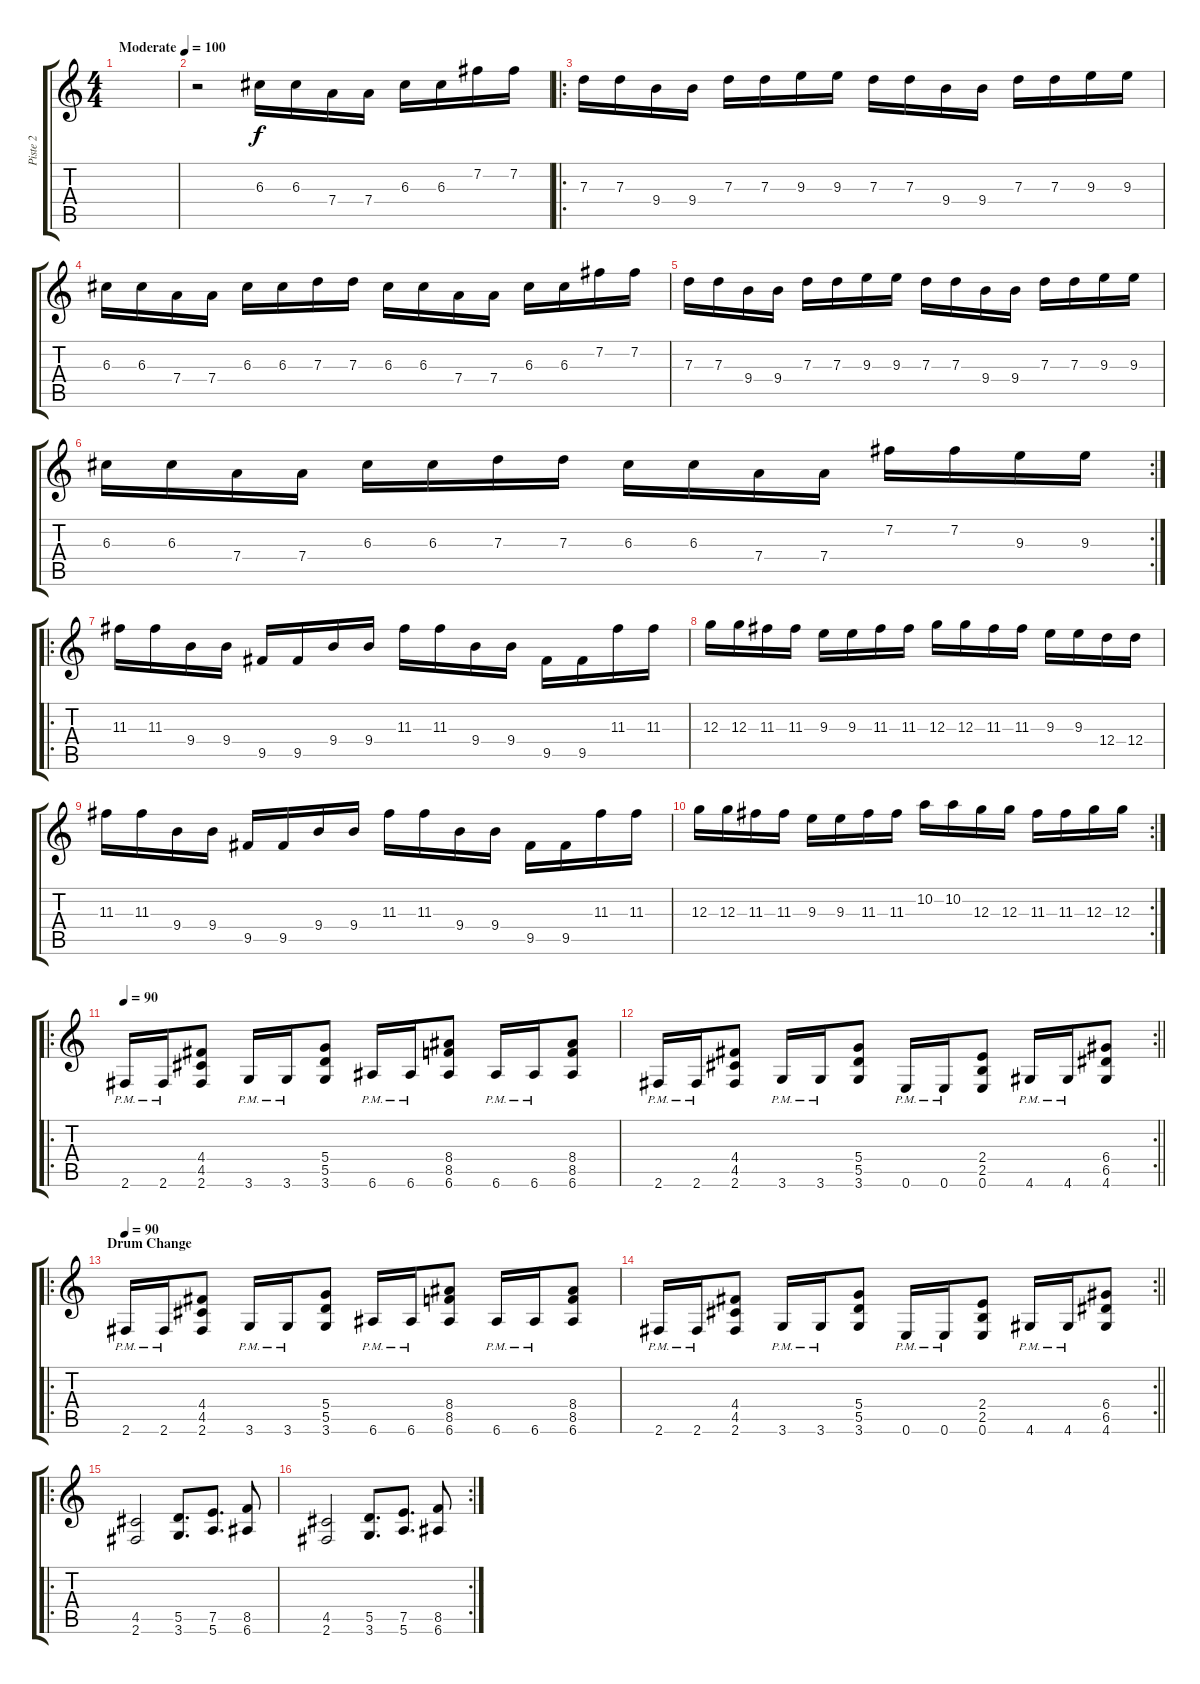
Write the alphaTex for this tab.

\track ("Piste 2" "Piste 2") {instrument distortionguitar}
\staff {score tabs}
\tuning (E4 B3 G3 D3 A2 E2) {hide}
\ts (4 4)
\tempo (100 "Moderate")
\clef g2
\ks c
|
r.2 6.3.16 6.3.16 7.4.16 7.4.16 6.3.16 6.3.16 7.2.16 7.2.16 |
\ro
7.3.16 7.3.16 9.4.16 9.4.16 7.3.16 7.3.16 9.3.16 9.3.16 7.3.16 7.3.16 9.4.16 9.4.16 7.3.16 7.3.16 9.3.16 9.3.16 |
6.3.16 6.3.16 7.4.16 7.4.16 6.3.16 6.3.16 7.3.16 7.3.16 6.3.16 6.3.16 7.4.16 7.4.16 6.3.16 6.3.16 7.2.16 7.2.16 |
7.3.16 7.3.16 9.4.16 9.4.16 7.3.16 7.3.16 9.3.16 9.3.16 7.3.16 7.3.16 9.4.16 9.4.16 7.3.16 7.3.16 9.3.16 9.3.16 |
\rc 2
6.3.16 6.3.16 7.4.16 7.4.16 6.3.16 6.3.16 7.3.16 7.3.16 6.3.16 6.3.16 7.4.16 7.4.16 7.2.16 7.2.16 9.3.16 9.3.16 |
\ro
11.3.16 11.3.16 9.4.16 9.4.16 9.5.16 9.5.16 9.4.16 9.4.16 11.3.16 11.3.16 9.4.16 9.4.16 9.5.16 9.5.16 11.3.16 11.3.16 |
12.3.16 12.3.16 11.3.16 11.3.16 9.3.16 9.3.16 11.3.16 11.3.16 12.3.16 12.3.16 11.3.16 11.3.16 9.3.16 9.3.16 12.4.16 12.4.16 |
11.3.16 11.3.16 9.4.16 9.4.16 9.5.16 9.5.16 9.4.16 9.4.16 11.3.16 11.3.16 9.4.16 9.4.16 9.5.16 9.5.16 11.3.16 11.3.16 |
\rc 2
12.3.16 12.3.16 11.3.16 11.3.16 9.3.16 9.3.16 11.3.16 11.3.16 10.2.16 10.2.16 12.3.16 12.3.16 11.3.16 11.3.16 12.3.16 12.3.16 |
\ro
\tempo 90
2.6{pm}.16 2.6{pm}.16 (4.4 4.5 2.6).8 3.6{pm}.16 3.6{pm}.16 (5.4 5.5 3.6).8 6.6{pm}.16 6.6{pm}.16 (8.4 8.5 6.6).8 6.6{pm}.16 6.6{pm}.16 (8.4 8.5 6.6).8 |
\rc 2
\barLineRight lightlight
2.6{pm}.16 2.6{pm}.16 (4.4 4.5 2.6).8 3.6{pm}.16 3.6{pm}.16 (5.4 5.5 3.6).8 0.6{pm}.16 0.6{pm}.16 (2.4 2.5 0.6).8 4.6{pm}.16 4.6{pm}.16 (6.4 6.5 4.6).8 |
\ro
\section ("" "Drum Change")
\tempo 90
2.6{pm}.16 2.6{pm}.16 (4.4 4.5 2.6).8 3.6{pm}.16 3.6{pm}.16 (5.4 5.5 3.6).8 6.6{pm}.16 6.6{pm}.16 (8.4 8.5 6.6).8 6.6{pm}.16 6.6{pm}.16 (8.4 8.5 6.6).8 |
\rc 2
\barLineRight lightlight
2.6{pm}.16 2.6{pm}.16 (4.4 4.5 2.6).8 3.6{pm}.16 3.6{pm}.16 (5.4 5.5 3.6).8 0.6{pm}.16 0.6{pm}.16 (2.4 2.5 0.6).8 4.6{pm}.16 4.6{pm}.16 (6.4 6.5 4.6).8 |
\ro
(4.5 2.6).2 (5.5 3.6).8{d} (7.5 5.6).8{d} (8.5 6.6).8 |
\rc 2
(4.5 2.6).2 (5.5 3.6).8{d} (7.5 5.6).8{d} (8.5 6.6).8
